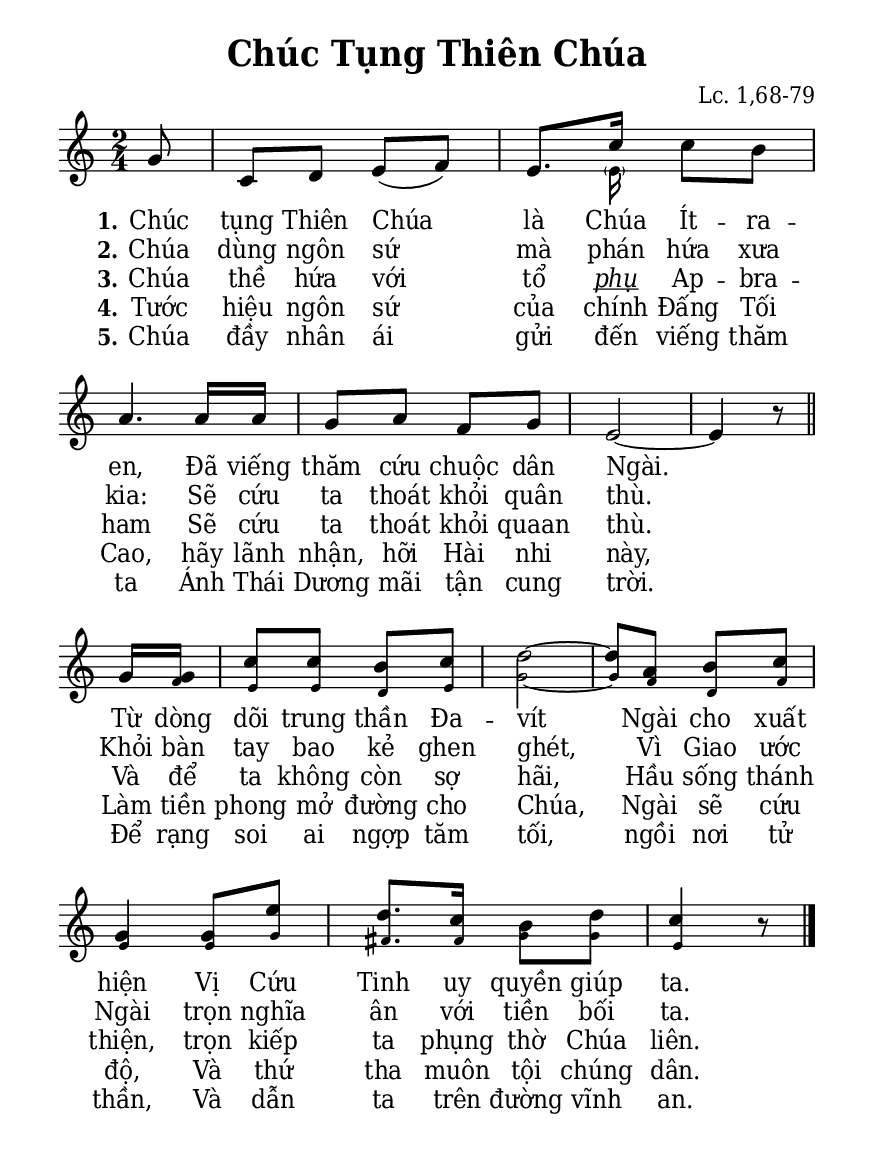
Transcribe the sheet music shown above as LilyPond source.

% Cài đặt chung\
\version "2.22.1"
\include "english.ly"

\header {
  title = "Chúc Tụng Thiên Chúa"
  composer = "Lc. 1,68-79"
  %arranger = "Lm. Kim Long"
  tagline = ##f
}

% Nhạc phiên khúc
nhacPhienKhucSop = \relative c'' {
  \partial 8 g8 |
  c, d e (f) |
  e8.
  <<
    {
      \voiceOne
      c'16
    }
    \new Voice = "splitpart" {
      \voiceTwo
      %\once \override NoteColumn.force-hshift = #-1.6
      \tweak font-size #-2
      \parenthesize
      e,16
    }
  >>
  \oneVoice
  c'8 b |
  a4. a16 a |
  g8 a f g |
  e2 ~ |
  e4 r8 \bar "||" \break
  g16 g |
  c8 c b c |
  d2 ~ |
  d8 a b c |
  g4 g8 e' |
  d8. c16 b8 d |
  c4 r8 \bar "|."
}

nhacPhienKhucAlto = \relative c'' {
  r8 |
  R2*5
  r4.
  g16 f |
  e8 e d e |
  g2 ~ |
  g8 f d f |
  e4 e8 g |
  fs8. fs16 g8 g |
  e4 r8
}

% Lời phiên khúc
loiPhienKhucSop = \lyrics {
  <<
    {
      \set stanza = "1."
      Chúc tụng Thiên Chúa là Chúa Ít -- ra -- en,
      Đã viếng thăm cứu chuộc dân Ngài.
      Từ dòng dõi trung thần Đa -- vít
      Ngài cho xuất hiện Vị Cứu Tinh uy quyền giúp ta.
    }
    \new Lyrics {
	    \set associatedVoice = "beSop"
	    \set stanza = "2."
	    Chúa dùng ngôn sứ mà phán hứa xưa kia:
	    Sẽ cứu ta thoát khỏi quân thù.
	    Khỏi bàn tay bao kẻ ghen ghét,
	    Vì Giao ước Ngài trọn nghĩa ân với tiền bối ta.
    }
    \new Lyrics {
	    \set associatedVoice = "beSop"
	    \set stanza = "3."
	    Chúa thề hứa với tổ \markup { \italic \underline "phụ" }
	    Ap -- bra -- ham
	    Sẽ cứu ta thoát khỏi quaan thù.
	    Và để ta không còn sợ hãi,
	    Hầu sống thánh thiện,
	    trọn kiếp ta phụng thờ Chúa liên.
    }
    \new Lyrics {
	    \set associatedVoice = "beSop"
	    \set stanza = "4."
	    Tước hiệu ngôn sứ của chính Đấng Tối Cao,
	    hãy lãnh nhận, hỡi Hài nhi này,
	    Làm tiền phong mở đường cho Chúa,
	    Ngài sẽ cứu độ,
	    Và thứ tha muôn tội chúng dân.
    }
    \new Lyrics {
	    \set associatedVoice = "beSop"
	    \set stanza = "5."
	    Chúa đầy nhân ái gửi đến viếng thăm ta
	    Ánh Thái Dương mãi tận cung trời.
	    Để rạng soi ai ngợp tăm tối,
	    ngồi nơi tử thần,
	    Và dẫn ta trên đường vĩnh an.
    }
  >>
}

% Dàn trang
\paper {
  #(set-paper-size "a5")
  top-margin = 12\mm
  bottom-margin = 12\mm
  left-margin = 10\mm
  right-margin = 10\mm
  indent = #0
  #(define fonts
	 (make-pango-font-tree "Deja Vu Serif Condensed"
	 		       "Deja Vu Serif Condensed"
			       "Deja Vu Serif Condensed"
			       (/ 20 20)))
  print-page-number = ##f
  system-system-spacing = #'((basic-distance . 0.1) (padding . 3))
  page-count = 1
}

TongNhip = {
  \key c \major \time 2/4
  \set Timing.beamExceptions = #'()
  \set Timing.baseMoment = #(ly:make-moment 1/4)
}

% Đổi kích thước nốt cho bè phụ
notBePhu =
#(define-music-function (font-size music) (number? ly:music?)
   (for-some-music
     (lambda (m)
       (if (music-is-of-type? m 'rhythmic-event)
           (begin
             (set! (ly:music-property m 'tweaks)
                   (cons `(font-size . ,font-size)
                         (ly:music-property m 'tweaks)))
             #t)
           #f))
     music)
   music)

\score {
  \new ChoirStaff <<
    \new Staff \with {
        \consists "Merge_rests_engraver"
        printPartCombineTexts = ##f
      }
      <<
      \new Voice \TongNhip \partCombine 
        \nhacPhienKhucSop
        \notBePhu -3 { \nhacPhienKhucAlto }
      \new NullVoice = beSop \nhacPhienKhucSop
      \new Lyrics \lyricsto beSop \loiPhienKhucSop
      >>
  >>
  \layout {
    %\override Staff.TimeSignature.transparent = ##t
    \override Lyrics.LyricSpace.minimum-distance = #0.8
    \override Score.BarNumber.break-visibility = ##(#f #f #f)
    \override Score.SpacingSpanner.uniform-stretching = ##t
  } 
}
